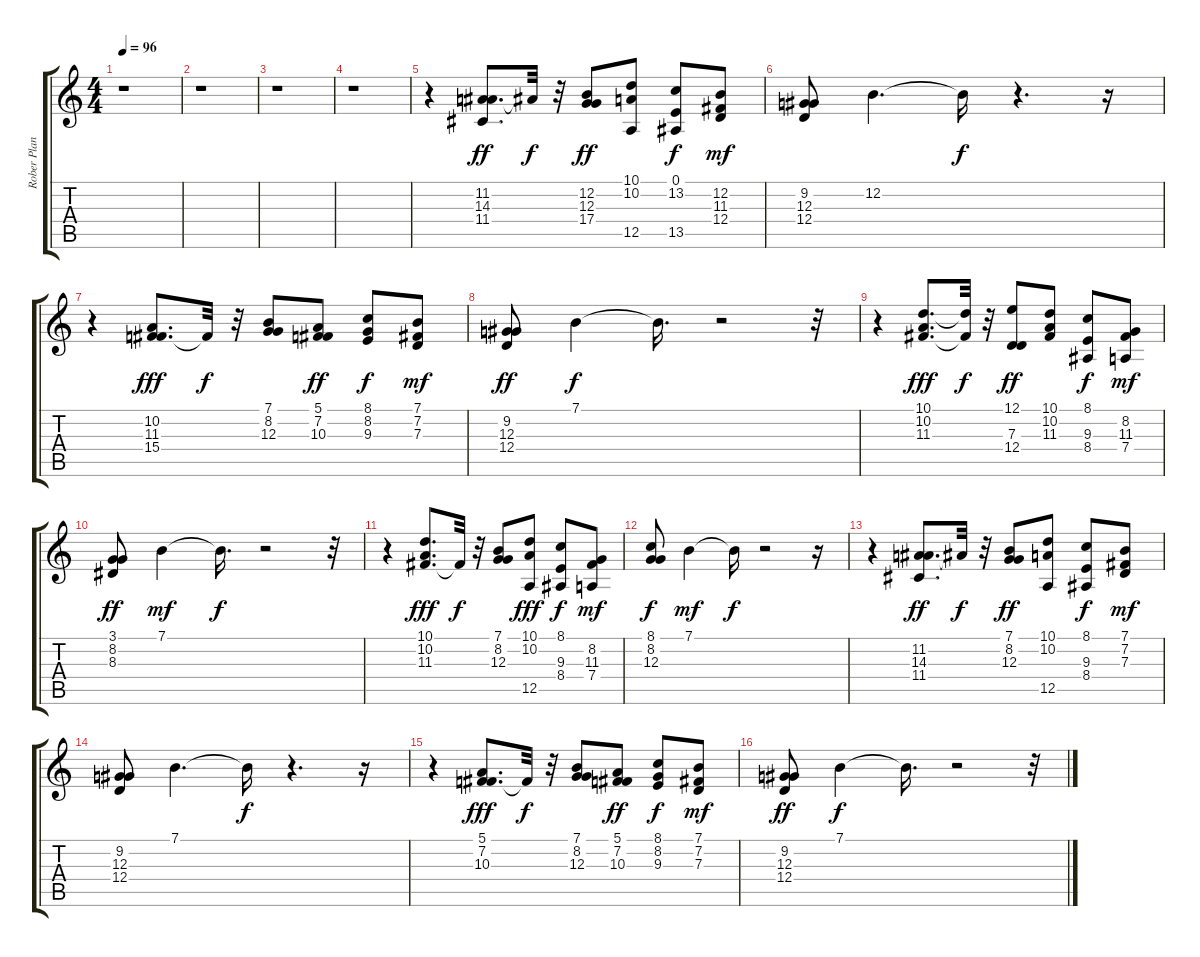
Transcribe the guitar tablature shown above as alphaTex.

\track ("Rober Plant - Backing Vocals" "Rober Plan") {instrument flute}
\staff {score tabs}
\tuning (E4 B3 G3 D3 A2 E2) {hide}
\ts (4 4)
\tempo 96
\clef g2
\ks c
r.1{dy f} |
r.1 |
r.1 |
r.1 |
r.4 (11.2 14.3 11.4).8{d dy ff} 11.2{t}.32{dy f} r.32 (12.2 12.3 17.4).8{dy ff} (10.1 10.2 12.5).8 (0.1 13.2 13.5).8{dy f} (12.2 11.3 12.4).8{dy mf} |
(9.2 12.3 12.4).8 12.2.4{d} 12.2{t}.16{dy f} r.4{d} r.16 |
r.4 (10.2 11.3 15.4).8{d dy fff} 15.4{t}.32{dy f} r.32 (7.1 8.2 12.3).8 (5.1 7.2 10.3).8{dy ff} (8.1 8.2 9.3).8{dy f} (7.1 7.2 7.3).8{dy mf} |
(9.2 12.3 12.4).8{dy ff} 7.1.4{dy f} 7.1{t}.16{d} r.2 r.32 |
r.4 (10.1 10.2 11.3).8{d dy fff} (10.1{t} 11.3{t}).32{dy f} r.32 (12.1 7.3 12.4).8{dy ff} (10.1 10.2 11.3).8 (8.1 9.3 8.4).8{dy f} (8.2 11.3 7.4).8{dy mf} |
(3.1 8.2 8.3).8{dy ff} 7.1.4{dy mf} 7.1{t}.16{d dy f} r.2 r.32 |
r.4 (10.1 10.2 11.3).8{d dy fff} 11.3{t}.32{dy f} r.32 (7.1 8.2 12.3).8 (10.1 10.2 12.5).8{dy fff} (8.1 9.3 8.4).8{dy f} (8.2 11.3 7.4).8{dy mf} |
(8.1 8.2 12.3).8{dy f} 7.1.4{dy mf} 7.1{t}.16{dy f} r.2 r.16 |
r.4 (11.2 14.3 11.4).8{d dy ff} 11.2{t}.32{dy f} r.32 (7.1 8.2 12.3).8{dy ff} (10.1 10.2 12.5).8 (8.1 9.3 8.4).8{dy f} (7.1 7.2 7.3).8{dy mf} |
(9.2 12.3 12.4).8 7.1.4{d} 7.1{t}.16{dy f} r.4{d} r.16 |
r.4 (5.1 7.2 10.3).8{d dy fff} 10.3{t}.32{dy f} r.32 (7.1 8.2 12.3).8 (5.1 7.2 10.3).8{dy ff} (8.1 8.2 9.3).8{dy f} (7.1 7.2 7.3).8{dy mf} |
(9.2 12.3 12.4).8{dy ff} 7.1.4{dy f} 7.1{t}.16{d} r.2 r.32
